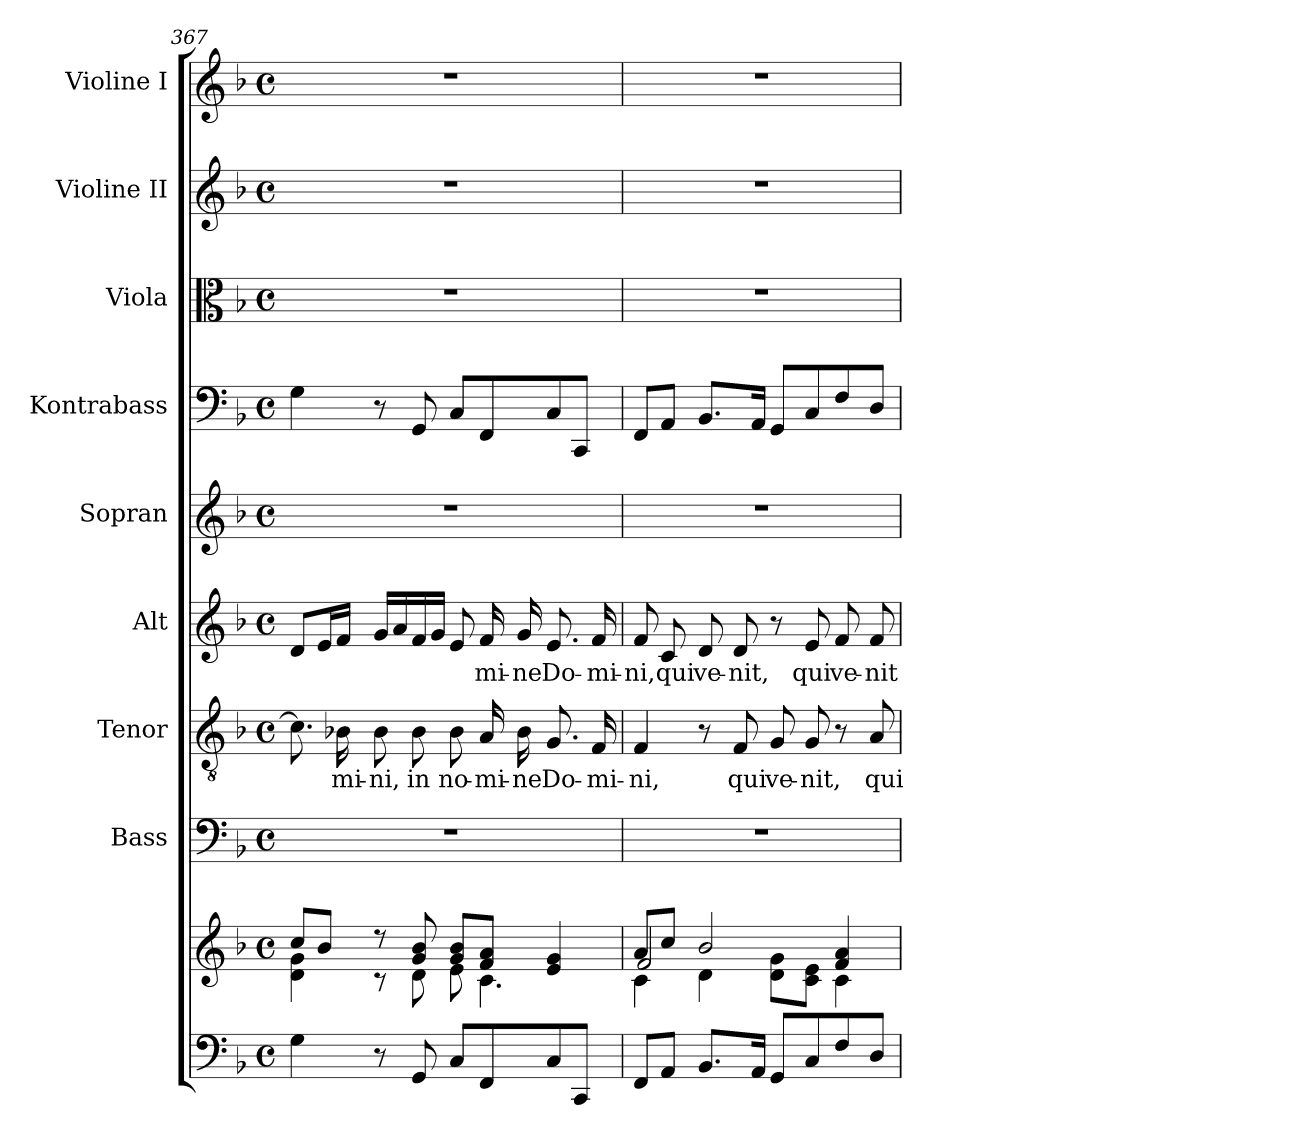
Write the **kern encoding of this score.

**kern	**kern	**kern	**kern	**text	**kern	**text	**kern	**kern	**kern	**kern	**kern
*part9	*part9	*part8	*part7	*part7	*part6	*part6	*part5	*part4	*part3	*part2	*part1
*staff10	*staff9	*staff8	*staff7	*staff7	*staff6	*staff6	*staff5	*staff4	*staff3	*staff2	*staff1
*	*	*I"Bass	*I"Tenor	*	*I"Alt	*	*I"Sopran	*I"Kontrabass	*I"Viola	*I"Violine II	*I"Violine I
*	*	*I'B.	*I'T.	*	*I'A.	*	*I'S.	*I'Kb.	*I'Vla.	*I'Vl. II	*I'Vl. I
!!LO:PB:g=z
*clefF4	*clefG2	*clefF4	*clefGv2	*	*clefG2	*	*clefG2	*clefF4	*clefC3	*clefG2	*clefG2
*	*	*	*	*	*	*	*	*ITrd7c12	*	*	*
*k[b-]	*k[b-]	*k[b-]	*k[b-]	*	*k[b-]	*	*k[b-]	*k[b-]	*k[b-]	*k[b-]	*k[b-]
*F:	*F:	*F:	*F:	*	*F:	*	*F:	*F:	*F:	*F:	*F:
*M4/4	*M4/4	*M4/4	*M4/4	*	*M4/4	*	*M4/4	*M4/4	*M4/4	*M4/4	*M4/4
*met(c)	*met(c)	*met(c)	*met(c)	*	*met(c)	*	*met(c)	*met(c)	*met(c)	*met(c)	*met(c)
=367	=367	=367	=367	=367	=367	=367	=367	=367	=367	=367	=367
*	*^	*	*	*	*	*	*	*	*	*	*
4G\	8cc/L	4d\ 4g\	1r	8.c\]	.	8d/L	.	1r	4GG\	1r	1r	1r
.	8b-/J	.	.	.	.	16e/L	.	.	.	.	.	.
!	!	!	!	!	!LO:LY:b	!	!	!	!	!	!	!
.	.	.	.	16B-X\	-mi-	16f/JJ	.	.	.	.	.	.
!	!	!	!	!	!LO:LY:b	!	!	!	!	!	!	!
8r	8r	8r	.	8B-\	-ni,	16g/LL	.	.	8r	.	.	.
.	.	.	.	.	.	16a/	.	.	.	.	.	.
!	!	!	!	!	!LO:LY:b	!	!	!	!	!	!	!
8GG/	8g/ 8b-/	8d\	.	8B-\	in	16f/	.	.	8GGG/	.	.	.
.	.	.	.	.	.	16g/JJ	.	.	.	.	.	.
!	!	!	!	!	!LO:LY:b	!	!	!	!	!	!	!
8C/L	8g/ 8b-/L	8e\	.	8B-\	no-	8e/	.	.	8CC/L	.	.	.
!	!	!	!	!	!LO:LY:b	!	!LO:LY:b	!	!	!	!	!
8FF/	8f/ 8a/J	4.c\	.	16A/	-mi-	16f/	-mi-	.	8FFF/	.	.	.
!	!	!	!	!	!LO:LY:b	!	!LO:LY:b	!	!	!	!	!
.	.	.	.	16B-\	-ne	16g/	-ne	.	.	.	.	.
!	!	!	!	!	!LO:LY:b	!	!LO:LY:b	!	!	!	!	!
8C/	4e/ 4g/	.	.	8.G/	Do-	8.e/	Do-	.	8CC/	.	.	.
8CC/J	.	.	.	.	.	.	.	.	8CCC/J	.	.	.
!	!	!	!	!	!LO:LY:b	!	!LO:LY:b	!	!	!	!	!
.	.	.	.	16F/	-mi-	16f/	-mi-	.	.	.	.	.
=368	=368	=368	=368	=368	=368	=368	=368	=368	=368	=368	=368	=368
*	*	*^	*	*	*	*	*	*	*	*	*	*
!	!	!	!	!	!	!LO:LY:b	!	!LO:LY:b	!	!	!	!	!
8FF/L	8a/L	4c\	2f/	1r	4F/	-ni,	8f/	-ni,	1r	8FFF/L	1r	1r	1r
!	!	!	!	!	!	!	!	!LO:LY:b	!	!	!	!	!
8AA/J	8cc/J	.	.	.	.	.	8c/	qui	.	8AAA/J	.	.	.
!	!	!	!	!	!	!	!	!LO:LY:b	!	!	!	!	!
8.BB-/L	2b-/	4d\	.	.	8r	.	8d/	ve-	.	8.BBB-/L	.	.	.
!	!	!	!	!	!	!LO:LY:b	!	!LO:LY:b	!	!	!	!	!
.	.	.	.	.	8F/	qui	8d/	-nit,	.	.	.	.	.
16AA/Jk	.	.	.	.	.	.	.	.	.	16AAA/Jk	.	.	.
!	!	!	!	!	!	!LO:LY:b	!	!	!	!	!	!	!
8GG/L	.	8d\ 8g\L	2ryy	.	8G/	ve-	8r	.	.	8GGG/L	.	.	.
!	!	!	!	!	!	!LO:LY:b	!	!LO:LY:b	!	!	!	!	!
8C/	.	8c\ 8e\J	.	.	8G/	-nit,	8e/	qui	.	8CC/	.	.	.
!	!	!	!	!	!	!	!	!LO:LY:b	!	!	!	!	!
8F/	4f/ 4a/	4c\	.	.	8r	.	8f/	ve-	.	8FF/	.	.	.
!	!	!	!	!	!	!LO:LY:b	!	!LO:LY:b	!	!	!	!	!
8D/J	.	.	.	.	8A/	qui	8f/	-nit	.	8DD/J	.	.	.
*	*v	*v	*v	*	*	*	*	*	*	*	*	*	*
=	=	=	=	=	=	=	=	=	=	=	=
*-	*-	*-	*-	*-	*-	*-	*-	*-	*-	*-	*-
